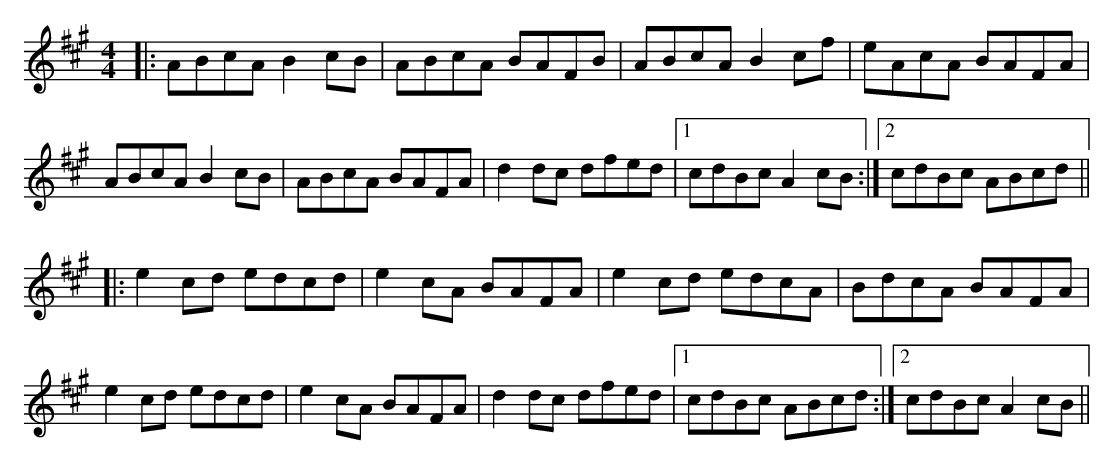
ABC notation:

X:1
M:4/4
K:A
|:ABcA B2cB|ABcA BAFB|ABcA B2cf|eAcA BAFA|
ABcA B2cB|ABcA BAFA|d2dc dfed|1 cdBc A2cB:|2 cdBc ABcd||
|:e2cd edcd|e2cA BAFA|e2cd edcA|BdcA BAFA|
e2cd edcd|e2cA BAFA|d2dc dfed|1 cdBc ABcd:|2 cdBc A2cB||
